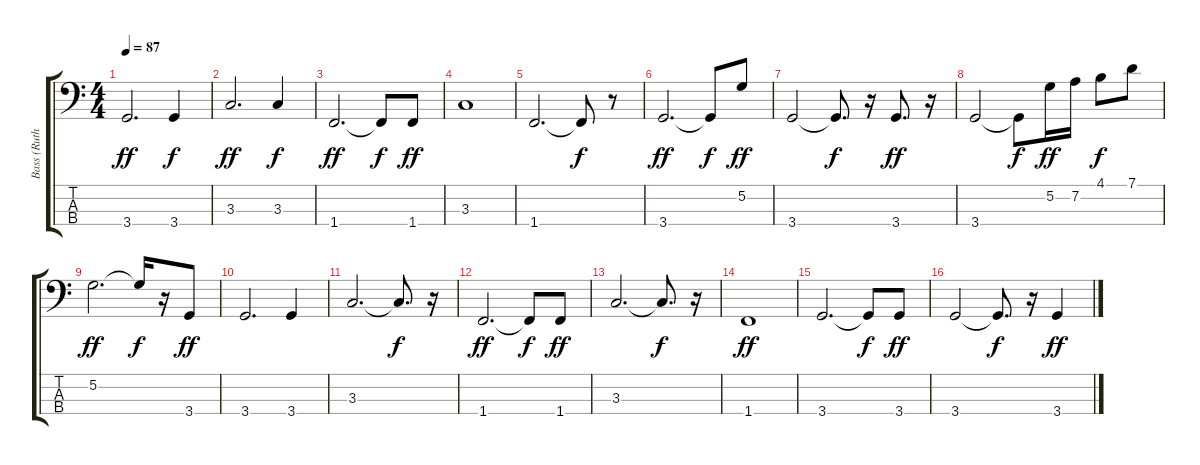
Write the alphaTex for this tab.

\track ("Bass (Rutherford)" "Bass (Ruth") {instrument fretlessbass}
\staff {score tabs}
\tuning (G2 D2 A1 E1) {hide}
\ts (4 4)
\tempo 87
\clef f4
\ks c
3.4.2{d dy ff} 3.4.4{dy f} |
3.3.2{d dy ff} 3.3.4{dy f} |
1.4.2{d dy ff} 1.4{t}.8{dy f} 1.4.8{dy ff} |
3.3.1 |
1.4.2{d} 1.4{t}.8{dy f} r.8 |
3.4.2{d dy ff} 3.4{t}.8{dy f} 5.2.8{dy ff} |
3.4.2 3.4{t}.8{d dy f} r.16 3.4.8{d dy ff} r.16 |
3.4.2 3.4{t}.8{dy f} 5.2.16{dy ff} 7.2.16 4.1.8{dy f} 7.1.8 |
5.2.2{d dy ff} 5.2{t}.16{dy f} r.16 3.4.8{dy ff} |
3.4.2{d} 3.4.4 |
3.3.2{d} 3.3{t}.8{d dy f} r.16 |
1.4.2{d dy ff} 1.4{t}.8{dy f} 1.4.8{dy ff} |
3.3.2{d} 3.3{t}.8{d dy f} r.16 |
1.4.1{dy ff} |
3.4.2{d} 3.4{t}.8{dy f} 3.4.8{dy ff} |
3.4.2 3.4{t}.8{d dy f} r.16 3.4.4{dy ff}
